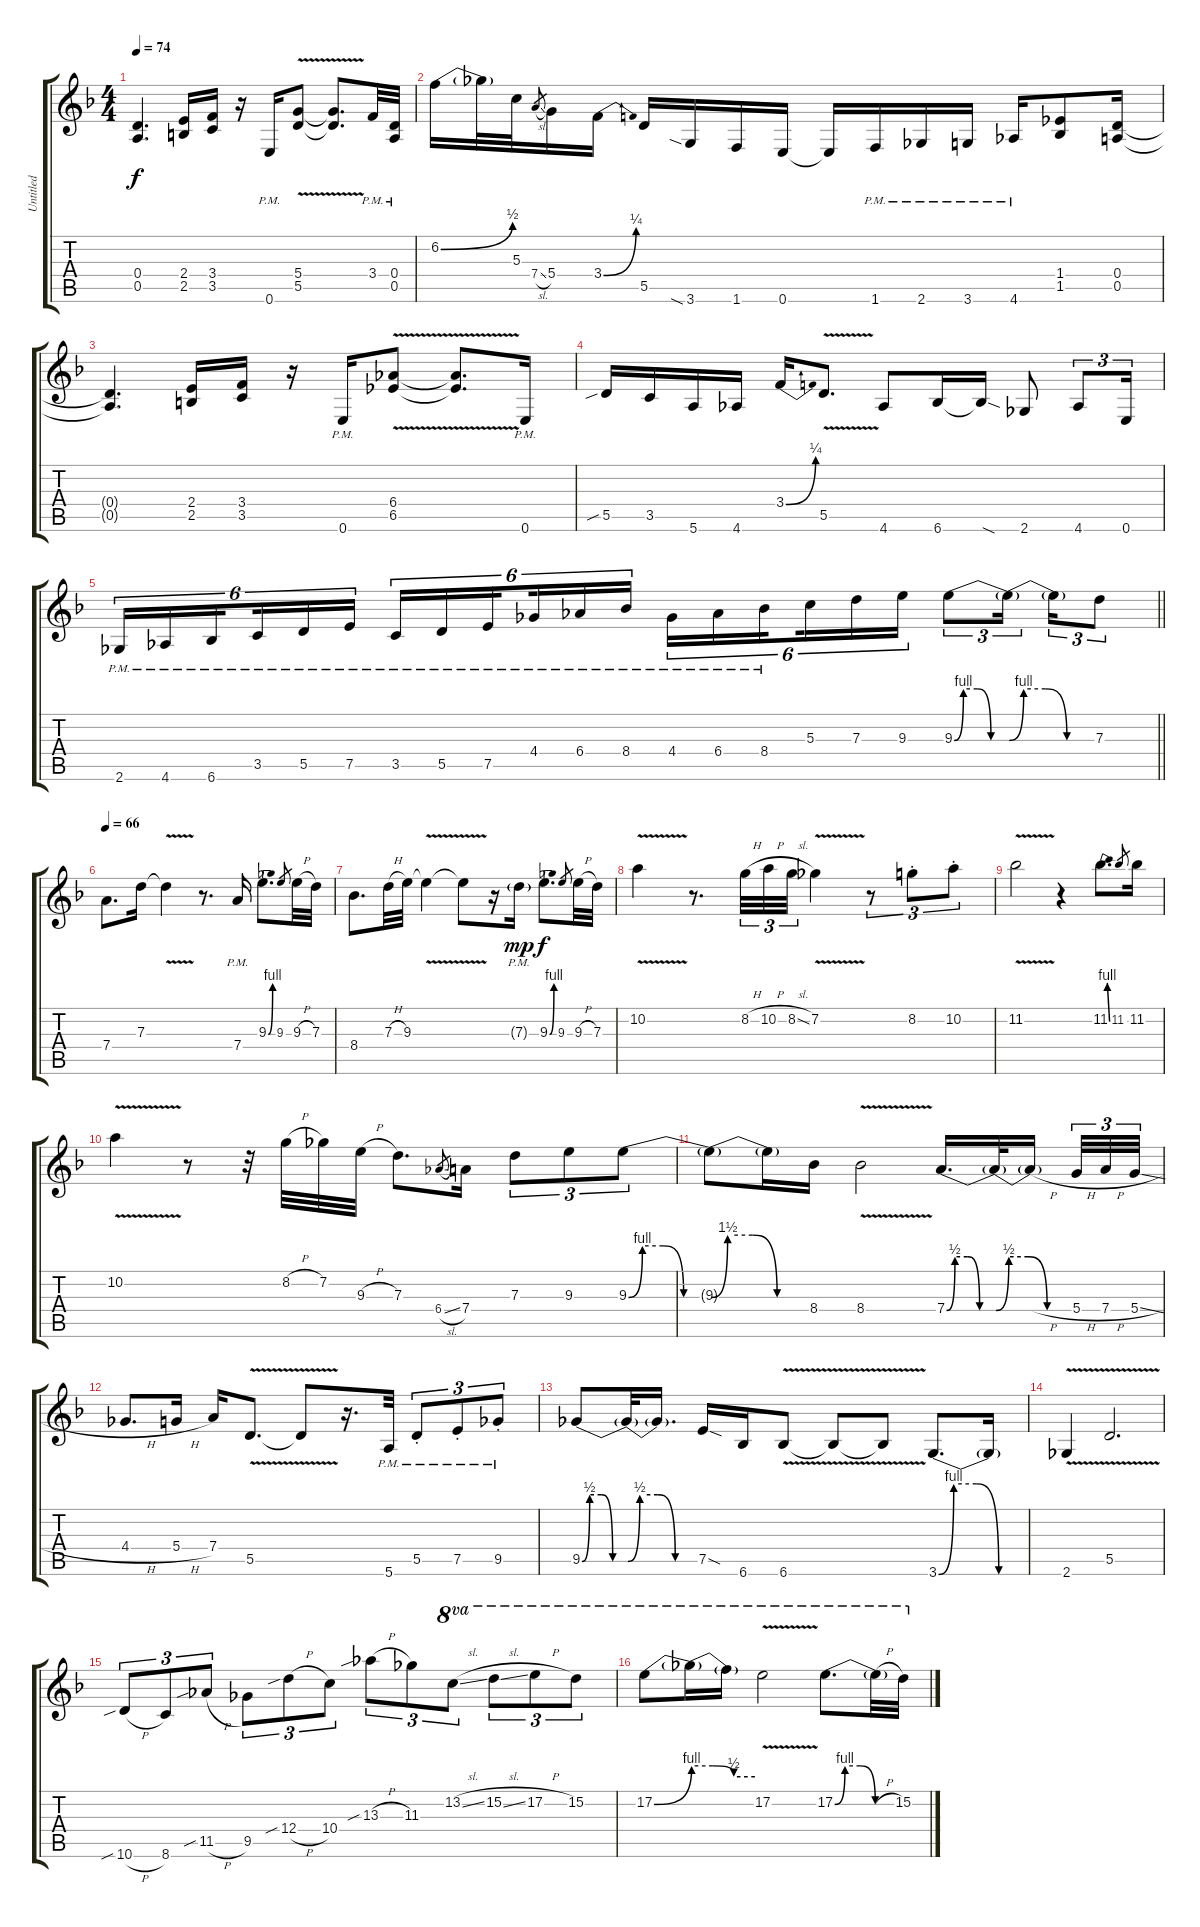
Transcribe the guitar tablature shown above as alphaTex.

\track ("Untitled" "Untitled") {instrument overdrivenguitar}
\staff {score tabs}
\tuning (E4 B3 G3 D3 A2 E2) {hide}
\ts (4 4)
\tempo 74
\clef g2
\ks f
(0.4 0.5).4{d dy f} (2.4 2.5).16 (3.4 3.5).16 r.16 0.6{pm}.16 (5.4{v} 5.5{v}).8 (5.4{v t} 5.5{v t}).8{d} 3.4{pm}.32 (0.4{pm} 0.5{pm}).32 |
6.2{be (bend 0 0 60 2)}.16 6.2{t}.32 5.3.32 7.4{sl}.8{gr} 5.4.16 3.4{be (bend 0 0 60 1)}.16 5.5.16 3.6{sia}.16 1.6.16 0.6.16 0.6{t}.16 1.6{pm}.16 2.6{pm}.16 3.6{pm}.16 4.6{pm}.16 (1.4 1.5).8 (0.4 0.5).16 |
(0.4{t} 0.5{t}).4{d} (2.4 2.5).16 (3.4 3.5).16 r.16 0.6{pm}.16 (6.4{v} 6.5{v}).8 (6.4{v t} 6.5{v t}).8{d} 0.6{pm}.16 |
5.5{sib}.16 3.5.16 5.6.16 4.6.16 3.4{be (bend 0 0 60 1)}.16 5.5{v}.8{d} 4.6.8 6.6.16 6.6{sod t}.16 2.6.8 4.6.8{tu (3 2)} 0.6.16{tu (3 2)} |
\barLineRight lightlight
2.6{pm}.16{tu (6 4)} 4.6{pm}.16{tu (6 4)} 6.6{pm}.16{tu (6 4) beam splitsecondary} 3.5{pm}.16{tu (6 4)} 5.5{pm}.16{tu (6 4)} 7.5{pm}.16{tu (6 4)} 3.5{pm}.16{tu (6 4)} 5.5{pm}.16{tu (6 4)} 7.5{pm}.16{tu (6 4) beam splitsecondary} 4.4{pm}.16{tu (6 4)} 6.4{pm}.16{tu (6 4)} 8.4{pm}.16{tu (6 4)} 4.4{pm}.16{tu (6 4)} 6.4{pm}.16{tu (6 4)} 8.4{pm}.16{tu (6 4) beam splitsecondary} 5.3.16{tu (6 4)} 7.3.16{tu (6 4)} 9.3.16{tu (6 4)} 9.3{be (custom 0 0 10 4 25 4 40 0 60 0)}.8{tu (3 2)} 9.3{be (custom 0 0 10 4 25 4 40 0 60 0) t}.16{tu (3 2) beam splitsecondary} 9.3{t}.16{tu (3 2)} 7.3.8{tu (3 2)} |
\tempo 66
7.4.8{d} 7.3.16 7.3{v t}.4 r.8{d} 7.4{pm}.16 9.3{be (bend 0 0 60 4)}.8{d} 9.3.8{gr} 9.3{h}.32 7.3.32 |
8.4.8{d} 7.3{h}.32 9.3.32 9.3{v t}.4 9.3{v t}.8 r.16 7.3{g pm}.16{dy mp} 9.3{be (bend 0 0 60 4)}.8{d dy f} 9.3.8{gr} 9.3{h}.32 7.3.32 |
10.2{v}.4 r.8{d} 8.2{h}.32{tu (3 2)} 10.2{h}.32{tu (3 2)} 8.2{sl}.32{tu (3 2)} 7.2{v}.4 r.8{tu (3 2)} 8.2{st}.8{tu (3 2)} 10.2{st}.8{tu (3 2)} |
11.2{v}.2 r.4 11.2{be (bend 0 0 60 4)}.8{d} 11.2.8{gr} 11.2.16 |
10.2{v}.4 r.8 r.32 8.2{h}.32 7.2.32 9.3{h}.32 7.3.8{d} 6.4{sl}.8{gr} 7.4.16 7.3.8{tu (3 2)} 9.3.8{tu (3 2)} 9.3{be (custom 0 0 10 4 25 4 40 0 60 0)}.8{tu (3 2)} |
9.3{be (custom 0 0 10 6 25 6 40 0 60 0) t}.8 9.3{t}.16 8.4.16 8.4{v}.2 7.4{be (custom 0 0 10 2 25 2 40 0 60 0)}.16{d} 7.4{be (custom 0 0 10 2 25 2 40 0 60 0) t}.32 7.4{h t}.16{beam splitsecondary} 5.4{h}.32{tu (3 2)} 7.4{h}.32{tu (3 2)} 5.4{sl}.32{tu (3 2)} |
4.4{h}.8{d} 5.4{h}.16 7.4.16 5.5{v}.8{d} 5.5{v t}.8 r.16{d} 5.6{pm}.32 5.5{pm st}.8{tu (3 2)} 7.5{pm st}.8{tu (3 2)} 9.5{pm st}.8{tu (3 2)} |
9.5{be (custom 0 0 10 2 25 2 40 0 60 0)}.8 9.5{be (custom 0 0 10 2 25 2 40 0 60 0) t}.32 9.5{t}.16{d} 7.5{sod}.16 6.6.16 6.6{v}.8 6.6{v t}.8 6.6{v t}.8 3.6{be (custom 0 0 10 4 25 4 40 0 60 0)}.8{d} 3.6{t}.16 |
2.6{v}.4 5.5{v}.2{d} |
10.6{sib h}.8{tu (3 2)} 8.6.8{tu (3 2)} 11.5{sib h}.8{tu (3 2)} 9.5.8{tu (3 2)} 12.4{sib h}.8{tu (3 2)} 10.4.8{tu (3 2)} 13.3{sib h}.8{tu (3 2)} 11.3.8{tu (3 2)} 13.2{sl}.8{tu (3 2) ot 8va} 15.2{sl}.8{tu (3 2) ot 8va} 17.2{h}.8{tu (3 2) ot 8va} 15.2.8{tu (3 2) ot 8va} |
17.2{be (bend 0 0 60 4)}.8{ot 8va} 17.2{be (custom 0 4 20 4 40 2 60 2) t}.16{ot 8va} 17.2{t}.16{ot 8va} 17.2{v}.2{ot 8va} 17.2{be (custom 0 0 10 4 25 4 40 0 60 0)}.8{d ot 8va} 17.2{h t}.32{ot 8va} 15.2.32{ot 8va}
